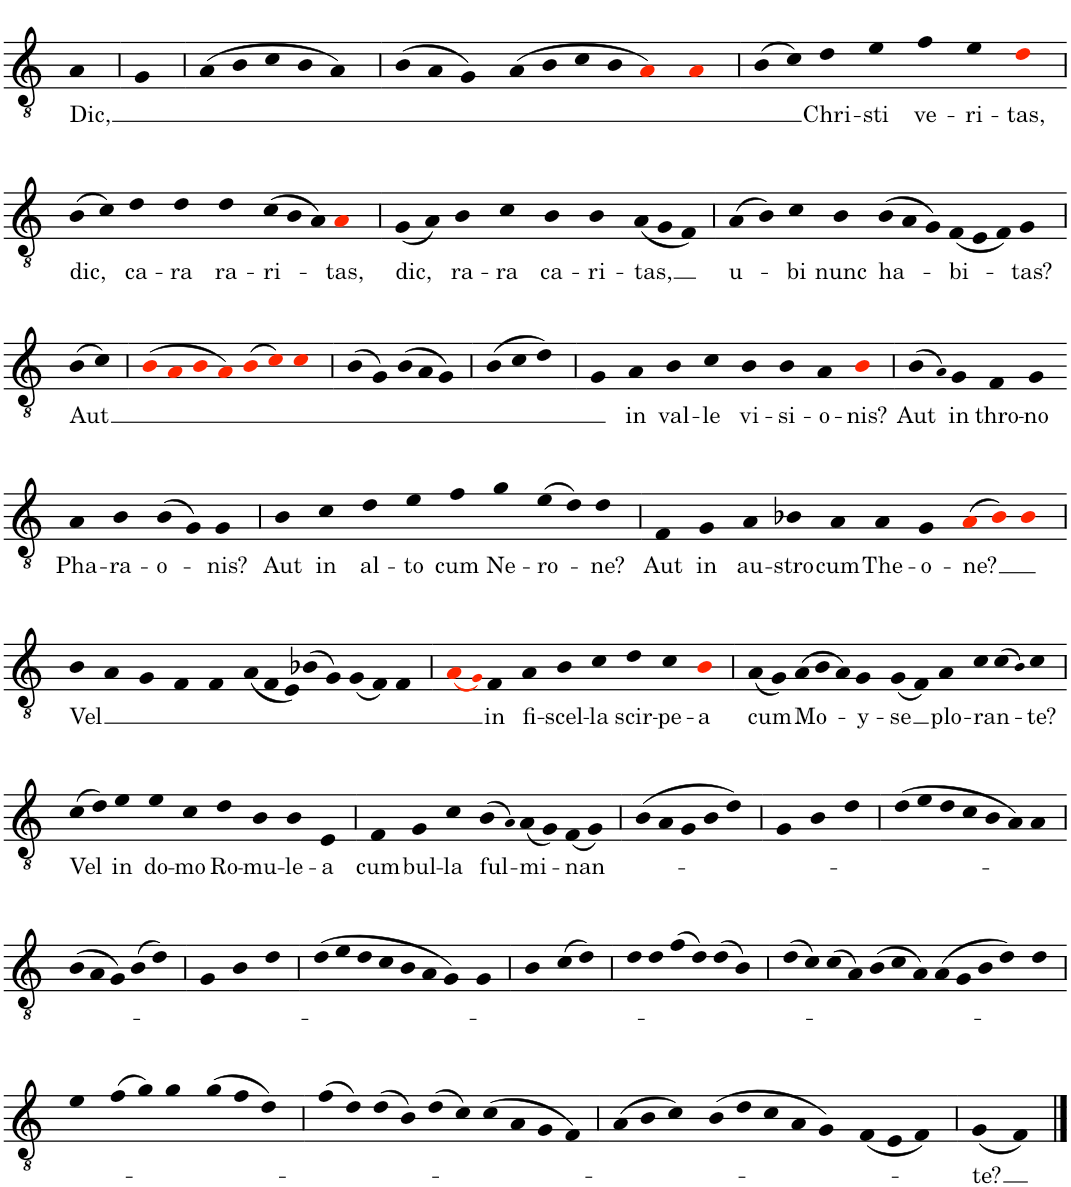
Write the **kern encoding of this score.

**kern	**text
*part1	*part1
*staff1	*staff1
*I"Voice	*
*I'Vo.	*
*clefGv2	*
*k[]	*
*M20/4	*
=1	=1
!	!LO:LY:b
4A	Dic,
=2'	=2'
4G	.
=3'	=3'
(8AL	.
8B	.
8c	.
8BJ	.
4A)	.
=4'	=4'
(8BL	.
8AJ	.
4G)	.
(8AL	.
8B	.
8c	.
8BJ	.
4Ai)	.
4Ai	.
=5'	=5'
(8BL	.
8cJ)	.
!	!LO:LY:b
4d	Chri-
!	!LO:LY:b
4e	-sti
!	!LO:LY:b
4f	ve-
!	!LO:LY:b
4e	-ri-
!	!LO:LY:b
4di	-tas,
!!LO:LB:g=z
=6'	=6'
!	!LO:LY:b
(8BL	dic,
8cJ)	.
!	!LO:LY:b
4d	ca-
!	!LO:LY:b
4d	-ra
!	!LO:LY:b
4d	ra-
*Xtuplet	*
!	!LO:LY:b
(12cL	-ri-
12B	.
12AJ)	.
!	!LO:LY:b
4Ai	-tas,
=7'	=7'
!	!LO:LY:b
(8GL	dic,
8AJ)	.
!	!LO:LY:b
4B	ra-
!	!LO:LY:b
4c	-ra
!	!LO:LY:b
4B	ca-
!	!LO:LY:b
4B	-ri-
!	!LO:LY:b
(12AL	-tas,
12G	.
12FJ)	.
=8'	=8'
!	!LO:LY:b
(8AL	u-
8BJ)	.
!	!LO:LY:b
4c	-bi
!	!LO:LY:b
4B	nunc
!	!LO:LY:b
(12BL	ha-
12A	.
12G)	.
!	!LO:LY:b
(12F	-bi-
12E	.
12FJ)	.
!	!LO:LY:b
4G	-tas?
!!LO:LB:g=z
=9'	=9'
!	!LO:LY:b
(8BL	Aut
8cJ)	.
=10'	=10'
(8BiL	.
8Ai	.
8Bi	.
8Ai)	.
(8Bi	.
8ciJ)	.
4ci	.
=11'	=11'
(8BL	.
8G)	.
(12B	.
12A	.
12GJ)	.
=12'	=12'
(8BL	.
8cJ	.
4d)	.
=13'	=13'
4G	.
!	!LO:LY:b
4A	in
!	!LO:LY:b
4B	val-
!	!LO:LY:b
4c	-le
!	!LO:LY:b
4B	vi-
!	!LO:LY:b
4B	-si-
!	!LO:LY:b
4A	-o-
!	!LO:LY:b
4Bi	-nis?
=14'	=14'
!	!LO:LY:b
(8BL	Aut
8A!J)	.
!	!LO:LY:b
4G	in
!	!LO:LY:b
4F	thro-
!	!LO:LY:b
4G	-no
!!LO:LB:g=z
=15-	=15-
!	!LO:LY:b
4A	Pha-
!	!LO:LY:b
4B	-ra-
!	!LO:LY:b
(8BL	-o-
8GJ)	.
!	!LO:LY:b
4G	-nis?
=16'	=16'
!	!LO:LY:b
4B	Aut
!	!LO:LY:b
4c	in
!	!LO:LY:b
4d	al-
!	!LO:LY:b
4e	-to
!	!LO:LY:b
4f	cum
!	!LO:LY:b
4g	Ne-
!	!LO:LY:b
(8eL	-ro-
8dJ)	.
!	!LO:LY:b
4d	-ne?
=17'	=17'
!	!LO:LY:b
4F	Aut
!	!LO:LY:b
4G	in
!	!LO:LY:b
4A	au-
!	!LO:LY:b
4B-X	-stro
!	!LO:LY:b
4A	cum
!	!LO:LY:b
4A	The-
!	!LO:LY:b
4G	-o-
!	!LO:LY:b
(8AiL	-ne?
8B-iJ)	.
4B-i	.
!!LO:LB:g=z
=18'	=18'
!	!LO:LY:b
4B	Vel
4A	.
4G	.
4F	.
4F	.
(12AL	.
12F	.
12E)	.
(8B-X	.
8G)	.
(8G	.
8FJ)	.
4F	.
=19'	=19'
(8AiL	.
8G!iJ)	.
!	!LO:LY:b
4F	in
!	!LO:LY:b
4A	fi-
!	!LO:LY:b
4B	-scel-
!	!LO:LY:b
4c	-la
!	!LO:LY:b
4d	scir-
!	!LO:LY:b
4c	-pe-
!	!LO:LY:b
4Bi	-a
=20'	=20'
!	!LO:LY:b
(8AL	cum
8G)	.
!	!LO:LY:b
(12A	Mo-
12B	.
12AJ)	.
!	!LO:LY:b
4G	-y-
!	!LO:LY:b
(8GL	-se
8FJ)	.
!	!LO:LY:b
4A	plo-
!	!LO:LY:b
12cL	-ran-
(12c	.
12B!J)	.
!	!LO:LY:b
4c	-te?
!!LO:LB:g=z
=21'	=21'
!	!LO:LY:b
(8cL	Vel
8dJ)	.
!	!LO:LY:b
4e	in
!	!LO:LY:b
4e	do-
!	!LO:LY:b
4c	-mo
!	!LO:LY:b
4d	Ro-
!	!LO:LY:b
4B	-mu-
!	!LO:LY:b
4B	-le-
!	!LO:LY:b
4E	-a
=22'	=22'
!	!LO:LY:b
4F	cum
!	!LO:LY:b
4G	bul-
!	!LO:LY:b
4c	-la
!	!LO:LY:b
(8BL	ful-
8A!)	.
!	!LO:LY:b
(8A	-mi-
8G)	.
!	!LO:LY:b
(8F	-nan-
8GJ)	.
=23'	=23'
(8BL	.
8A	.
8G	.
8BJ	.
4d)	.
=24'	=24'
4G	.
4B	.
4d	.
=25'	=25'
(8dL	.
8e	.
8d	.
8c	.
8B	.
8AJ)	.
4A	.
!!LO:LB:g=z
=26'	=26'
(12BL	.
12A	.
12G)	.
(8B	.
8dJ)	.
=27'	=27'
4G	.
4B	.
4d	.
=28'	=28'
(8dL	.
8e	.
8d	.
8c	.
8B	.
8AJ	.
4G)	.
4G	.
=29'	=29'
4B	.
(8cL	.
8dJ)	.
=30'	=30'
8dL	.
8d	.
(8f	.
8d)	.
(8d	.
8BJ)	.
=31'	=31'
(8dL	.
8c)	.
(8c	.
8A)	.
(8B	.
8c	.
8A)	.
(8A	.
8G	.
8BJ	.
4d)	.
4d	.
!!LO:LB:g=z
=32'	=32'
4e	.
(8fL	.
8gJ)	.
4g	.
(8gL	.
8fJ	.
4d)	.
=33'	=33'
(8fL	.
8d)	.
(8d	.
8B)	.
(8d	.
8c)	.
(8c	.
8A	.
8G	.
8FJ)	.
=34'	=34'
(8AL	.
8BJ	.
4c)	.
(8BL	.
8d	.
8c	.
8AJ	.
4G)	.
(8FL	.
8EJ	.
4F)	.
=35'	=35'
!	!LO:LY:b
(4G	-te?
4F)	.
==	==
*-	*-
